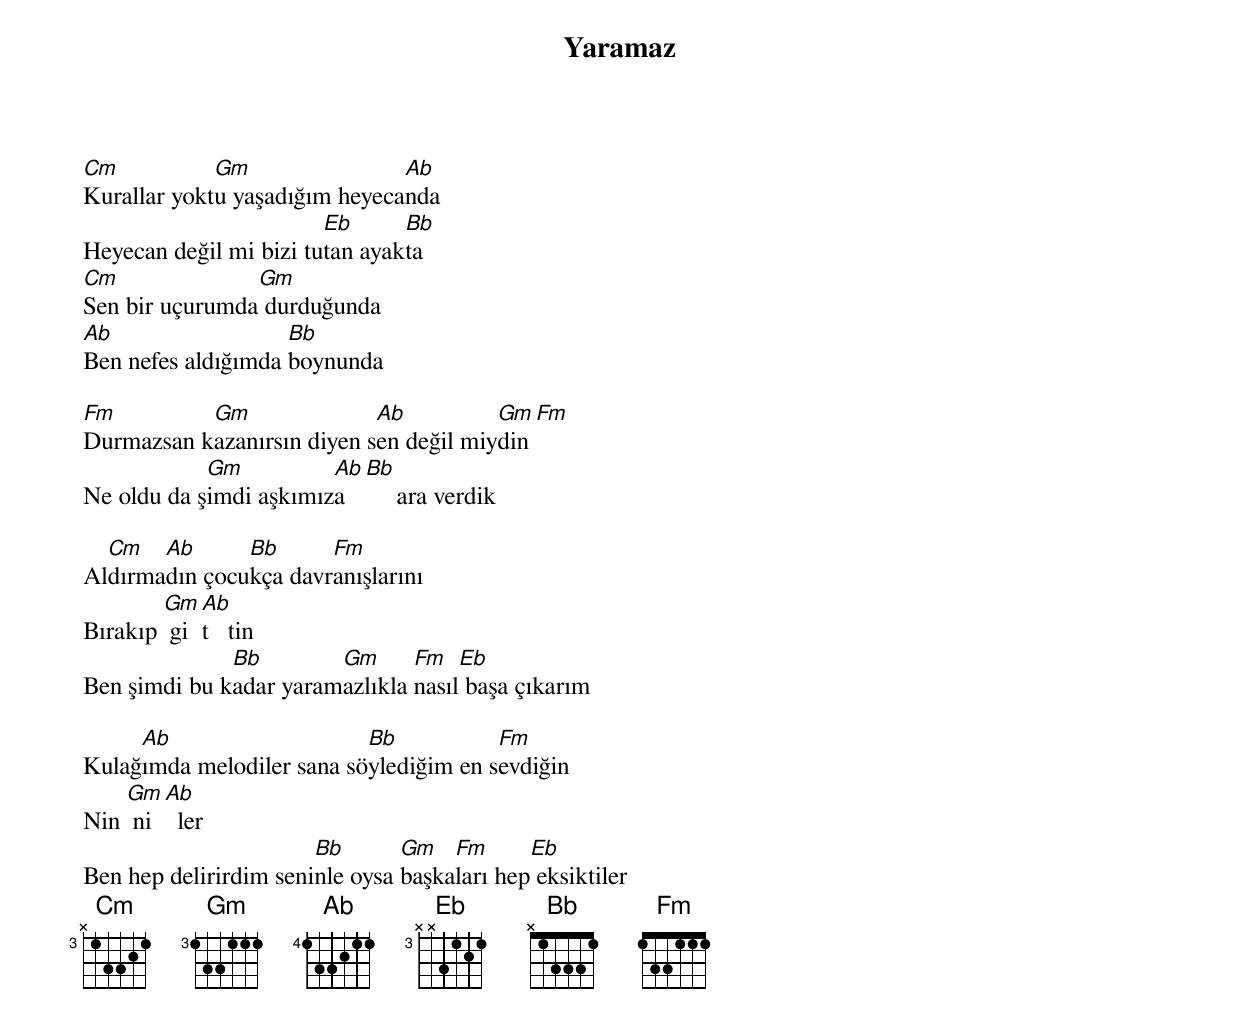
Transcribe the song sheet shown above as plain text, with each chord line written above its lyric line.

{title: Yaramaz}
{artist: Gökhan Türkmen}

Cm           Gm                Ab
Kurallar yoktu yaşadığım heyecanda
                        Eb      Bb
Heyecan değil mi bizi tutan ayakta
Cm              Gm
Sen bir uçurumda durduğunda
Ab                  Bb
Ben nefes aldığımda boynunda

Fm         Gm               Ab          Gm Fm
Durmazsan kazanırsın diyen sen değil miydin
            Gm          Ab  Bb
Ne oldu da şimdi aşkımıza        ara verdik

  Cm   Ab      Bb      Fm
Aldırmadın çocukça davranışlarını
        Gm Ab
Bırakıp  git   tin
              Bb        Gm      Fm   Eb
Ben şimdi bu kadar yaramazlıkla nasıl başa çıkarım

     Ab                    Bb           Fm
Kulağımda melodiler sana söylediğim en sevdiğin
    Gm Ab
Nin  ni  ler
                       Bb       Gm   Fm      Eb
Ben hep delirirdim seninle oysa başkaları hep eksiktiler
